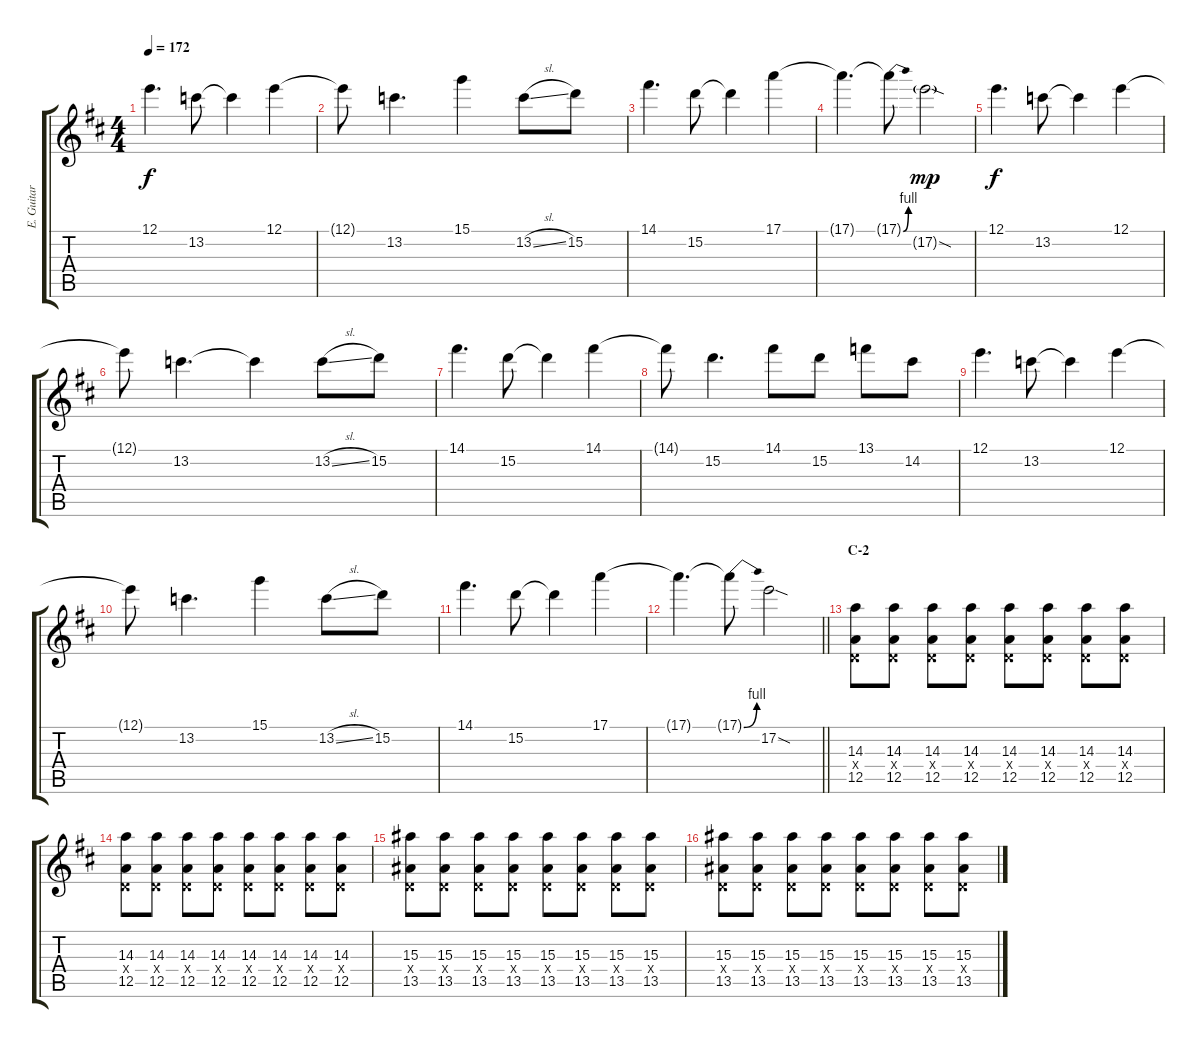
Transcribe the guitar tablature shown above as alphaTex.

\track ("E. Guitar III" "E. Guitar ") {instrument overdrivenguitar}
\staff {score tabs}
\tuning (E4 B3 G3 D3 A2 D2) {hide}
\ts (4 4)
\tempo 172
\clef g2
\ks d
12.1.4{d dy f} 13.2.8 13.2{t}.4 12.1.4 |
12.1{t}.8 13.2.4{d} 15.1.4 13.2{sl}.8 15.2.8 |
14.1.4{d} 15.2.8 15.2{t}.4 17.1.4 |
17.1{t}.4{d} 17.1{be (bend 0 0 60 4) t}.8 17.2{sod g}.2{dy mp} |
12.1.4{d dy f} 13.2.8 13.2{t}.4 12.1.4 |
12.1{t}.8 13.2.4{d} 13.2{t}.4 13.2{sl}.8 15.2.8 |
14.1.4{d} 15.2.8 15.2{t}.4 14.1.4 |
14.1{t}.8 15.2.4{d} 14.1.8 15.2.8 13.1.8 14.2.8 |
12.1.4{d} 13.2.8 13.2{t}.4 12.1.4 |
12.1{t}.8 13.2.4{d} 15.1.4 13.2{sl}.8 15.2.8 |
14.1.4{d} 15.2.8 15.2{t}.4 17.1.4 |
\barLineRight lightlight
17.1{t}.4{d} 17.1{be (bend 0 0 60 4) t}.8 17.2{sod}.2 |
\section ("" "C-2")
(14.3 0.4{x} 12.5).8 (14.3 0.4{x} 12.5).8 (14.3 0.4{x} 12.5).8 (14.3 0.4{x} 12.5).8 (14.3 0.4{x} 12.5).8 (14.3 0.4{x} 12.5).8 (14.3 0.4{x} 12.5).8 (14.3 0.4{x} 12.5).8 |
(14.3 0.4{x} 12.5).8 (14.3 0.4{x} 12.5).8 (14.3 0.4{x} 12.5).8 (14.3 0.4{x} 12.5).8 (14.3 0.4{x} 12.5).8 (14.3 0.4{x} 12.5).8 (14.3 0.4{x} 12.5).8 (14.3 0.4{x} 12.5).8 |
(15.3 0.4{x} 13.5).8 (15.3 0.4{x} 13.5).8 (15.3 0.4{x} 13.5).8 (15.3 0.4{x} 13.5).8 (15.3 0.4{x} 13.5).8 (15.3 0.4{x} 13.5).8 (15.3 0.4{x} 13.5).8 (15.3 0.4{x} 13.5).8 |
(15.3 0.4{x} 13.5).8 (15.3 0.4{x} 13.5).8 (15.3 0.4{x} 13.5).8 (15.3 0.4{x} 13.5).8 (15.3 0.4{x} 13.5).8 (15.3 0.4{x} 13.5).8 (15.3 0.4{x} 13.5).8 (15.3 0.4{x} 13.5).8
